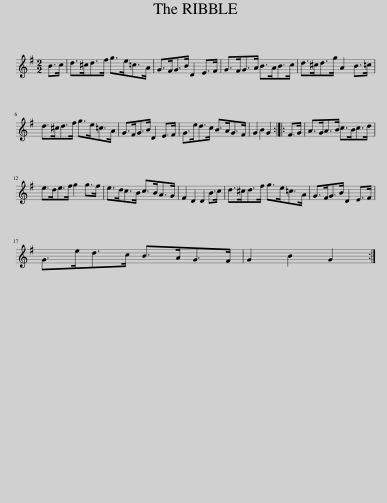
X:1
L:1/8
M:2/2
I:linebreak $
K:G
V:1 treble
V:1
 B>c | d>^cd>f g>e=c>A | G>FG>B D2 E>F | G>FG>A B>AB>c | d>^cd>g A2 B>=c |$ %5
 d>^cd>f g>e=c>A | G>FG>B D2 E>F | G>ed>c B>AG>F | G2 B2 G2 :: F>G | %10
 A>GA>B c>Bc>d |$ e>de>f g2 g>f | e>dc>B c>BA>G | F2 D2 D2 B>c | d>^cd>f g>e=c>A | %15
 G>FG>B D2 E>F |$ G>ed>c B>AG>F | G2 B2 G2 :| %18
